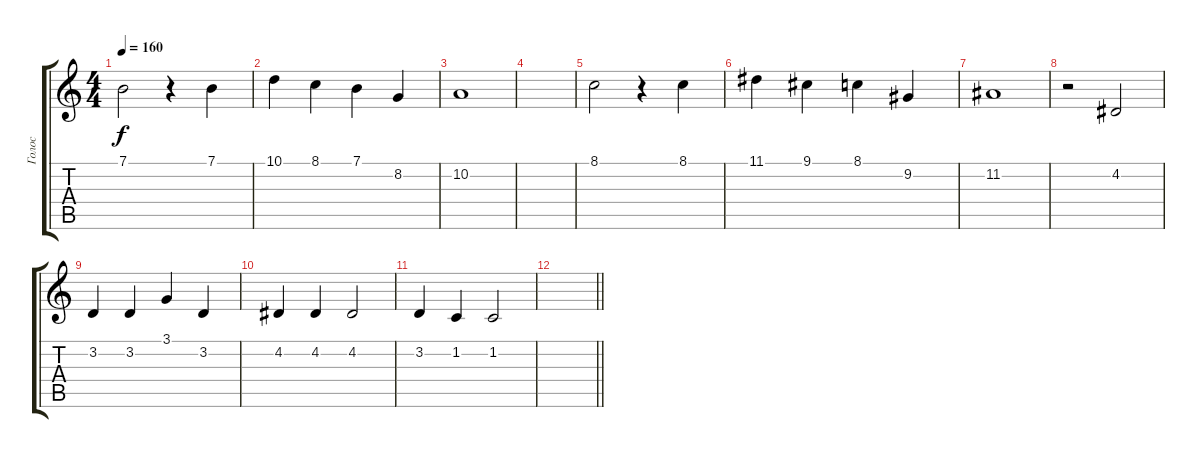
\track ("Голос" "Голос") {instrument stringensemble1}
\staff {score tabs}
\tuning (E4 B3 G3 D3 A2 E2) {hide}
\ts (4 4)
\tempo 160
\clef g2
\ks c
7.1.2{dy f} r.4 7.1.4 |
10.1.4 8.1.4 7.1.4 8.2.4 |
10.2.1 |
|
8.1.2 r.4 8.1.4 |
11.1.4 9.1.4 8.1.4 9.2.4 |
11.2.1 |
r.2 4.2.2 |
3.2.4 3.2.4 3.1.4 3.2.4 |
4.2.4 4.2.4 4.2.2 |
3.2.4 1.2.4 1.2.2 |
\barLineRight lightlight
